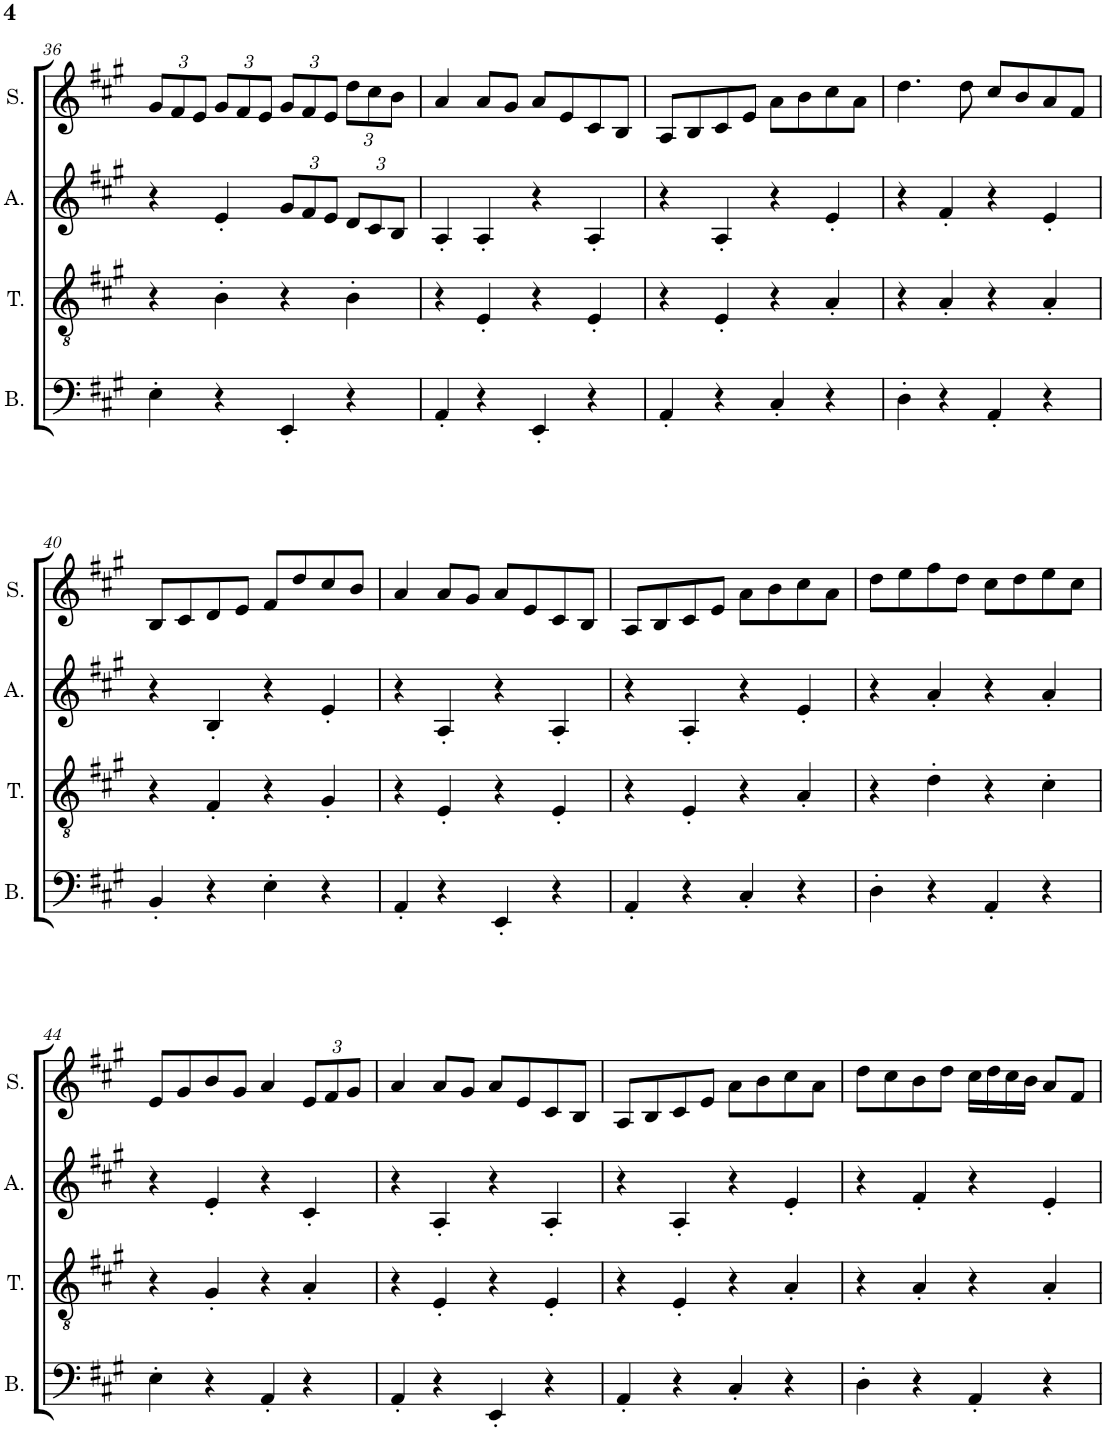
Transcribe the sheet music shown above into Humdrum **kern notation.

**kern	**kern	**kern	**kern
*part4	*part3	*part2	*part1
*staff4	*staff3	*staff2	*staff1
*I"Bass	*I"Tenor	*I"Alto	*I"Soprano
*I'B.	*I'T.	*I'A.	*I'S.
!!LO:PB:g=z
*clefF4	*clefGv2	*clefG2	*clefG2
*k[f#c#g#]	*k[f#c#g#]	*k[f#c#g#]	*k[f#c#g#]
*M4/4	*M4/4	*M4/4	*M4/4
*	*	*	*Xbrackettup
=36	=36	=36	=36
4E'\	4r	4r	12g#/L
.	.	.	12f#/
.	.	.	12e/J
4r	4B'\	4e'/	12g#/L
.	.	.	12f#/
.	.	.	12e/J
*	*	*Xbrackettup	*
4EE'/	4r	12g#/L	12g#/L
.	.	12f#/	12f#/
.	.	12e/J	12e/J
4r	4B'\	12d/L	12dd\L
.	.	12c#/	12cc#\
.	.	12B/J	12b\J
=37	=37	=37	=37
4AA'/	4r	4A'/	4a/
4r	4E'/	4A'/	8a/L
.	.	.	8g#/J
4EE'/	4r	4r	8a/L
.	.	.	8e/
4r	4E'/	4A'/	8c#/
.	.	.	8B/J
=38	=38	=38	=38
4AA'/	4r	4r	8A/L
.	.	.	8B/
4r	4E'/	4A'/	8c#/
.	.	.	8e/J
4C#'/	4r	4r	8a\L
.	.	.	8b\
4r	4A'/	4e'/	8cc#\
.	.	.	8a\J
=39	=39	=39	=39
4D'\	4r	4r	4.dd\
4r	4A'/	4f#'/	.
.	.	.	8dd\
4AA'/	4r	4r	8cc#/L
.	.	.	8b/
4r	4A'/	4e'/	8a/
.	.	.	8f#/J
!!LO:LB:g=z
=40	=40	=40	=40
4BB'/	4r	4r	8B/L
.	.	.	8c#/
4r	4F#'/	4B'/	8d/
.	.	.	8e/J
4E'\	4r	4r	8f#/L
.	.	.	8dd/
4r	4G#'/	4e'/	8cc#/
.	.	.	8b/J
=41	=41	=41	=41
4AA'/	4r	4r	4a/
4r	4E'/	4A'/	8a/L
.	.	.	8g#/J
4EE'/	4r	4r	8a/L
.	.	.	8e/
4r	4E'/	4A'/	8c#/
.	.	.	8B/J
=42	=42	=42	=42
4AA'/	4r	4r	8A/L
.	.	.	8B/
4r	4E'/	4A'/	8c#/
.	.	.	8e/J
4C#'/	4r	4r	8a\L
.	.	.	8b\
4r	4A'/	4e'/	8cc#\
.	.	.	8a\J
=43	=43	=43	=43
4D'\	4r	4r	8dd\L
.	.	.	8ee\
4r	4d'\	4a'/	8ff#\
.	.	.	8dd\J
4AA'/	4r	4r	8cc#\L
.	.	.	8dd\
4r	4c#'\	4a'/	8ee\
.	.	.	8cc#\J
!!LO:LB:g=z
=44	=44	=44	=44
4E'\	4r	4r	8e/L
.	.	.	8g#/
4r	4G#'/	4e'/	8b/
.	.	.	8g#/J
4AA'/	4r	4r	4a/
4r	4A'/	4c#'/	12e/L
.	.	.	12f#/
.	.	.	12g#/J
=45	=45	=45	=45
4AA'/	4r	4r	4a/
4r	4E'/	4A'/	8a/L
.	.	.	8g#/J
4EE'/	4r	4r	8a/L
.	.	.	8e/
4r	4E'/	4A'/	8c#/
.	.	.	8B/J
=46	=46	=46	=46
4AA'/	4r	4r	8A/L
.	.	.	8B/
4r	4E'/	4A'/	8c#/
.	.	.	8e/J
4C#'/	4r	4r	8a\L
.	.	.	8b\
4r	4A'/	4e'/	8cc#\
.	.	.	8a\J
=47	=47	=47	=47
4D'\	4r	4r	8dd\L
.	.	.	8cc#\
4r	4A'/	4f#'/	8b\
.	.	.	8dd\J
4AA'/	4r	4r	16cc#\LL
.	.	.	16dd\
.	.	.	16cc#\
.	.	.	16b\JJ
4r	4A'/	4e'/	8a/L
.	.	.	8f#/J
=	=	=	=
*-	*-	*-	*-
